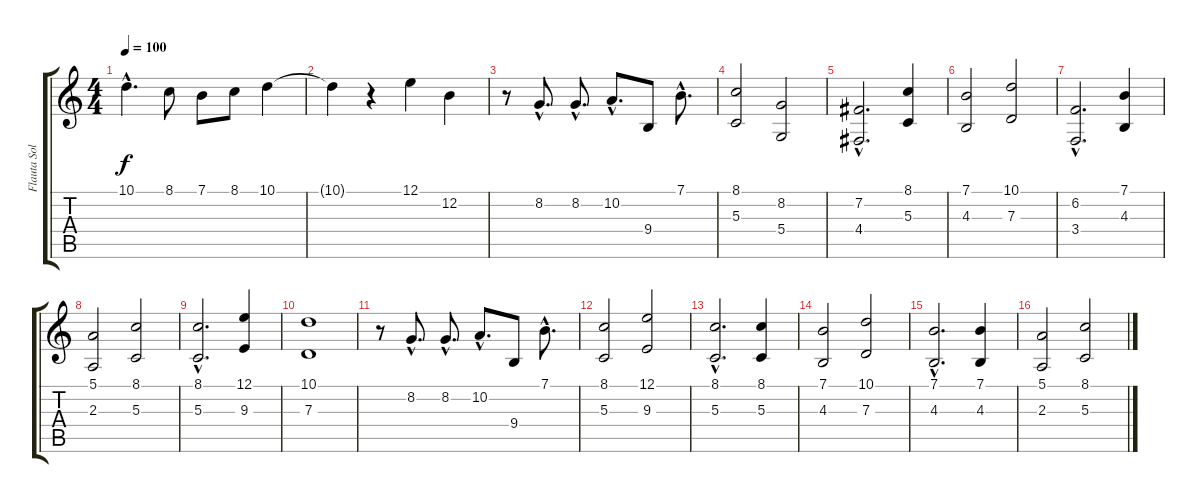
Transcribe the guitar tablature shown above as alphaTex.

\track ("Flauta Solo" "Flauta Sol") {instrument panflute}
\staff {score tabs}
\tuning (E4 B3 G3 D3 A2 E2) {hide}
\ts (4 4)
\tempo 100
\clef g2
\ks c
10.1{hac}.4{d dy f} 8.1.8 7.1.8 8.1.8 10.1.4 |
10.1{t}.4 r.4 12.1.4 12.2.4 |
r.8 8.2{hac}.8{d} 8.2{hac}.8{d} 10.2{hac}.8{d} 9.4.8 7.1{hac}.8{d} |
\ks aminor
(8.1 5.3).2 (8.2 5.4).2 |
(7.2{hac} 4.4{hac}).2{d} (8.1 5.3).4 |
\ks c
(7.1 4.3).2 (10.1 7.3).2 |
(6.2{hac} 3.4{hac}).2{d} (7.1 4.3).4 |
(5.1 2.3).2 (8.1 5.3).2 |
(8.1{hac} 5.3{hac}).2{d} (12.1 9.3).4 |
(10.1 7.3).1 |
r.8 8.2{hac}.8{d} 8.2{hac}.8{d} 10.2{hac}.8{d} 9.4.8 7.1{hac}.8{d} |
(8.1 5.3).2 (12.1 9.3).2 |
(8.1{hac} 5.3{hac}).2{d} (8.1 5.3).4 |
(7.1 4.3).2 (10.1 7.3).2 |
(7.1{hac} 4.3{hac}).2{d} (7.1 4.3).4 |
(5.1 2.3).2 (8.1 5.3).2
